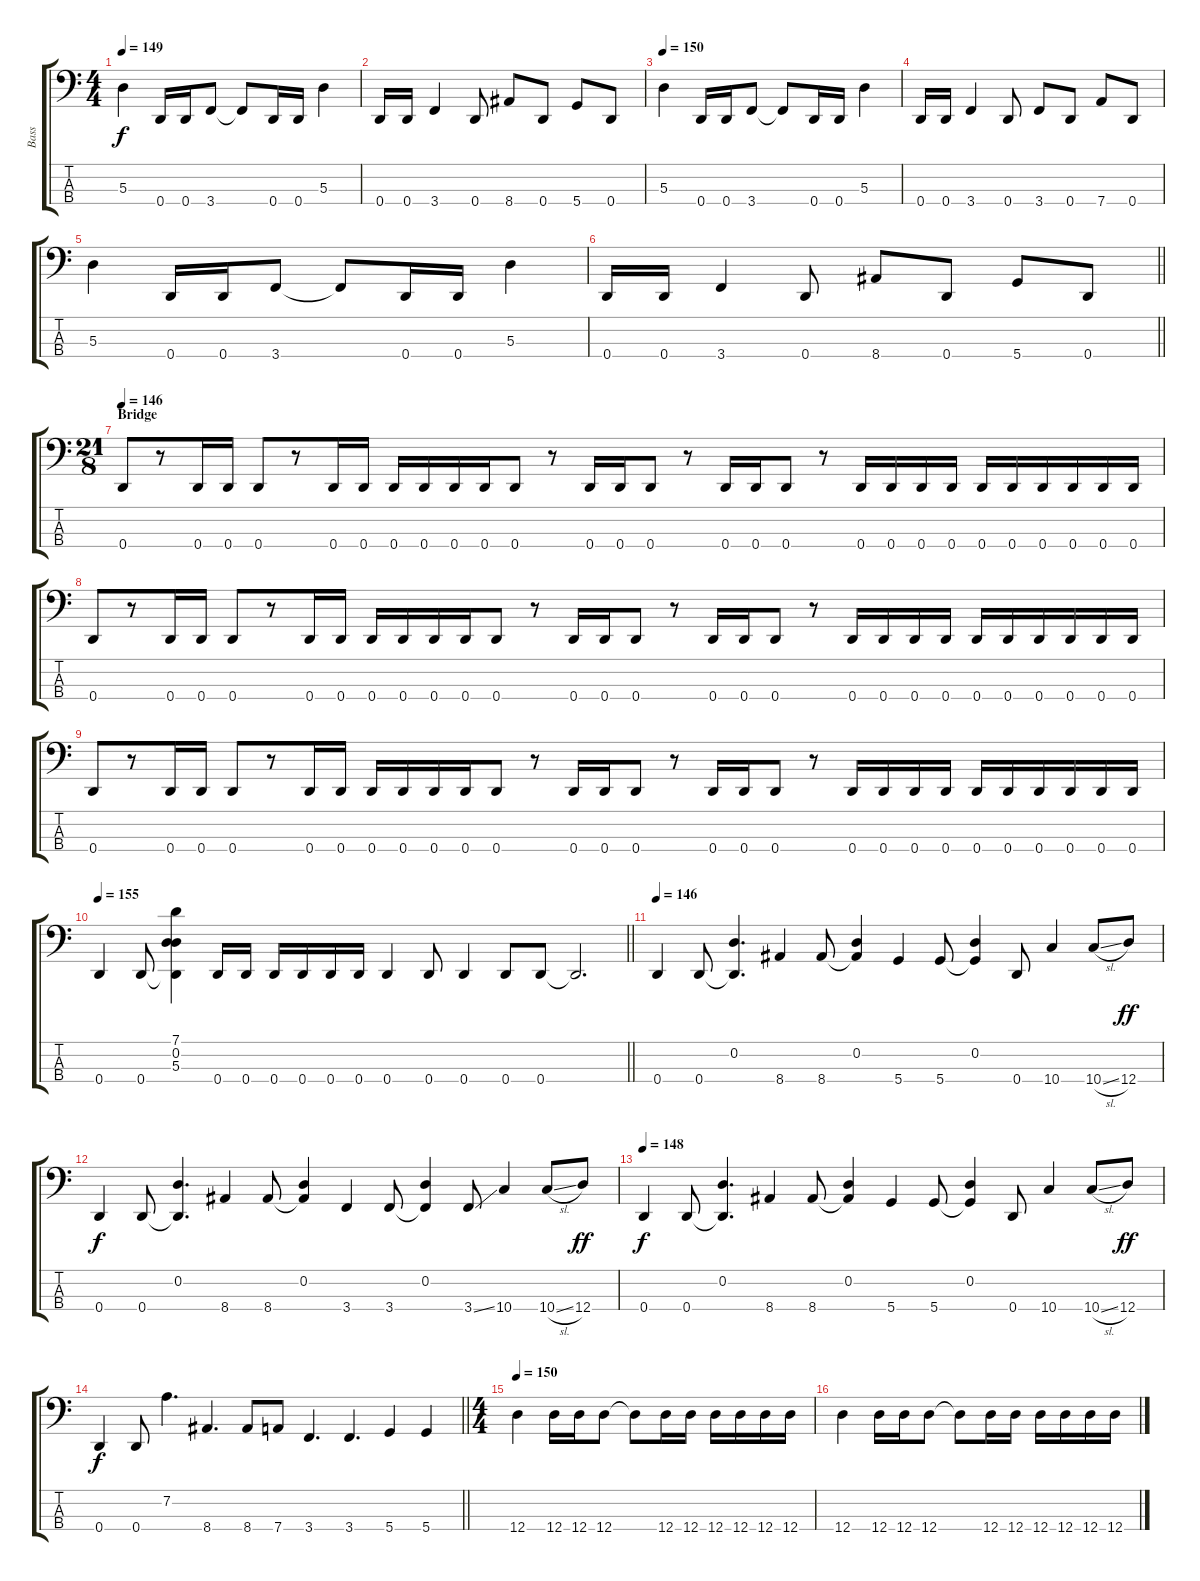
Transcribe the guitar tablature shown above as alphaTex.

\track ("Bass" "Bass") {instrument electricbasspick}
\staff {score tabs}
\tuning (G2 D2 A1 D1) {hide}
\ts (4 4)
\tempo 149
\clef f4
\ks c
5.3.4{dy f} 0.4.16 0.4.16 3.4.8 3.4{t}.8 0.4.16 0.4.16 5.3.4 |
0.4.16 0.4.16 3.4.4 0.4.8 8.4.8 0.4.8 5.4.8 0.4.8 |
\tempo 150
5.3.4 0.4.16 0.4.16 3.4.8 3.4{t}.8 0.4.16 0.4.16 5.3.4 |
0.4.16 0.4.16 3.4.4 0.4.8 3.4.8 0.4.8 7.4.8 0.4.8 |
5.3.4 0.4.16 0.4.16 3.4.8 3.4{t}.8 0.4.16 0.4.16 5.3.4 |
\barLineRight lightlight
0.4.16 0.4.16 3.4.4 0.4.8 8.4.8 0.4.8 5.4.8 0.4.8 |
\ts (21 8)
\section ("" "Bridge")
\tempo 146
0.4.8 r.8 0.4.16 0.4.16 0.4.8 r.8 0.4.16 0.4.16 0.4.16 0.4.16 0.4.16 0.4.16 0.4.8 r.8 0.4.16 0.4.16 0.4.8 r.8 0.4.16 0.4.16 0.4.8 r.8 0.4.16 0.4.16 0.4.16 0.4.16 0.4.16 0.4.16 0.4.16 0.4.16 0.4.16 0.4.16 |
0.4.8 r.8 0.4.16 0.4.16 0.4.8 r.8 0.4.16 0.4.16 0.4.16 0.4.16 0.4.16 0.4.16 0.4.8 r.8 0.4.16 0.4.16 0.4.8 r.8 0.4.16 0.4.16 0.4.8 r.8 0.4.16 0.4.16 0.4.16 0.4.16 0.4.16 0.4.16 0.4.16 0.4.16 0.4.16 0.4.16 |
0.4.8 r.8 0.4.16 0.4.16 0.4.8 r.8 0.4.16 0.4.16 0.4.16 0.4.16 0.4.16 0.4.16 0.4.8 r.8 0.4.16 0.4.16 0.4.8 r.8 0.4.16 0.4.16 0.4.8 r.8 0.4.16 0.4.16 0.4.16 0.4.16 0.4.16 0.4.16 0.4.16 0.4.16 0.4.16 0.4.16 |
\tempo 155
\barLineRight lightlight
0.4.4 0.4.8 (7.1 0.2 5.3 0.4{t}).4 0.4.16 0.4.16 0.4.16 0.4.16 0.4.16 0.4.16 0.4.4 0.4.8 0.4.4 0.4.8 0.4.8 0.4{t}.2{d} |
\section ("" "")
\tempo 146
0.4.4 0.4.8 (0.2 0.4{t}).4{d} 8.4.4 8.4.8 (0.2 8.4{t}).4 5.4.4 5.4.8 (0.2 5.4{t}).4 0.4.8 10.4.4 10.4{sl}.8 12.4.8{dy ff} |
0.4.4{dy f} 0.4.8 (0.2 0.4{t}).4{d} 8.4.4 8.4.8 (0.2 8.4{t}).4 3.4.4 3.4.8 (0.2 3.4{t}).4 3.4{ss}.8 10.4.4 10.4{sl}.8 12.4.8{dy ff} |
\tempo 148
0.4.4{dy f} 0.4.8 (0.2 0.4{t}).4{d} 8.4.4 8.4.8 (0.2 8.4{t}).4 5.4.4 5.4.8 (0.2 5.4{t}).4 0.4.8 10.4.4 10.4{sl}.8 12.4.8{dy ff} |
\barLineRight lightlight
0.4.4{dy f} 0.4.8 7.2.4{d} 8.4.4{d} 8.4.8 7.4.8 3.4.4{d} 3.4.4{d} 5.4.4 5.4.4 |
\ts (4 4)
\section ("" "")
\tempo 150
12.4.4 12.4.16 12.4.16 12.4.8 12.4{t}.8 12.4.16 12.4.16 12.4.16 12.4.16 12.4.16 12.4.16 |
12.4.4 12.4.16 12.4.16 12.4.8 12.4{t}.8 12.4.16 12.4.16 12.4.16 12.4.16 12.4.16 12.4.16
